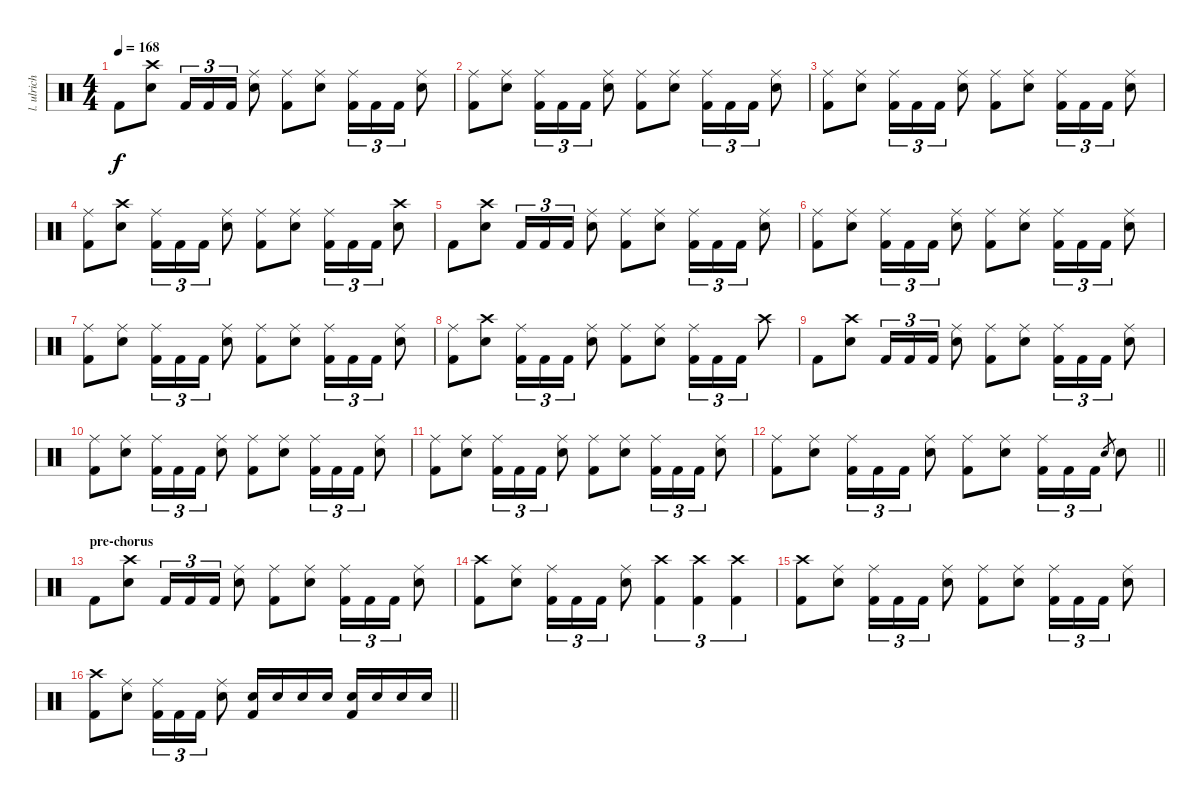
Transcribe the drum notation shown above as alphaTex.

\track ("l. ulrich - drums" "l. ulrich ") {instrument percussion}
\staff {score}
\articulation defaults
\ts (4 4)
\tempo 168
\clef neutral
\ks c "Kick (hit) 2".8{dy f}
("Crash high (hit)" "Snare (hit) 2").8 "Kick (hit) 2".16{tu (3 2)} "Kick (hit) 2".16{tu (3 2)} "Kick (hit) 2".16{tu (3 2)} ("Ride (middle)" "Snare (hit) 2").8 ("Ride (middle)" "Kick (hit) 2").8 ("Ride (middle)" "Snare (hit) 2").8 ("Ride (middle)" "Kick (hit) 2").16{tu (3 2)} "Kick (hit) 2".16{tu (3 2)} "Kick (hit) 2".16{tu (3 2)} ("Ride (middle)" "Snare (hit) 2").8 |
("Ride (middle)" "Kick (hit) 2").8 ("Ride (middle)" "Snare (hit) 2").8 ("Ride (middle)" "Kick (hit) 2").16{tu (3 2)} "Kick (hit) 2".16{tu (3 2)} "Kick (hit) 2".16{tu (3 2)} ("Ride (middle)" "Snare (hit) 2").8 ("Ride (middle)" "Kick (hit) 2").8 ("Ride (middle)" "Snare (hit) 2").8 ("Ride (middle)" "Kick (hit) 2").16{tu (3 2)} "Kick (hit) 2".16{tu (3 2)} "Kick (hit) 2".16{tu (3 2)} ("Ride (middle)" "Snare (hit) 2").8 |
("Ride (middle)" "Kick (hit) 2").8 ("Ride (middle)" "Snare (hit) 2").8 ("Ride (middle)" "Kick (hit) 2").16{tu (3 2)} "Kick (hit) 2".16{tu (3 2)} "Kick (hit) 2".16{tu (3 2)} ("Ride (middle)" "Snare (hit) 2").8 ("Ride (middle)" "Kick (hit) 2").8 ("Ride (middle)" "Snare (hit) 2").8 ("Ride (middle)" "Kick (hit) 2").16{tu (3 2)} "Kick (hit) 2".16{tu (3 2)} "Kick (hit) 2".16{tu (3 2)} ("Ride (middle)" "Snare (hit) 2").8 |
("Ride (middle)" "Kick (hit) 2").8 ("Crash high (hit)" "Snare (hit) 2").8 ("Ride (middle)" "Kick (hit) 2").16{tu (3 2)} "Kick (hit) 2".16{tu (3 2)} "Kick (hit) 2".16{tu (3 2)} ("Ride (middle)" "Snare (hit) 2").8 ("Ride (middle)" "Kick (hit) 2").8 ("Ride (middle)" "Snare (hit) 2").8 ("Ride (middle)" "Kick (hit) 2").16{tu (3 2)} "Kick (hit) 2".16{tu (3 2)} "Kick (hit) 2".16{tu (3 2)} ("Crash high (hit)" "Snare (hit) 2").8 |
"Kick (hit) 2".8 ("Crash high (hit)" "Snare (hit) 2").8 "Kick (hit) 2".16{tu (3 2)} "Kick (hit) 2".16{tu (3 2)} "Kick (hit) 2".16{tu (3 2)} ("Ride (middle)" "Snare (hit) 2").8 ("Ride (middle)" "Kick (hit) 2").8 ("Ride (middle)" "Snare (hit) 2").8 ("Ride (middle)" "Kick (hit) 2").16{tu (3 2)} "Kick (hit) 2".16{tu (3 2)} "Kick (hit) 2".16{tu (3 2)} ("Ride (middle)" "Snare (hit) 2").8 |
("Ride (middle)" "Kick (hit) 2").8 ("Ride (middle)" "Snare (hit) 2").8 ("Ride (middle)" "Kick (hit) 2").16{tu (3 2)} "Kick (hit) 2".16{tu (3 2)} "Kick (hit) 2".16{tu (3 2)} ("Ride (middle)" "Snare (hit) 2").8 ("Ride (middle)" "Kick (hit) 2").8 ("Ride (middle)" "Snare (hit) 2").8 ("Ride (middle)" "Kick (hit) 2").16{tu (3 2)} "Kick (hit) 2".16{tu (3 2)} "Kick (hit) 2".16{tu (3 2)} ("Ride (middle)" "Snare (hit) 2").8 |
("Ride (middle)" "Kick (hit) 2").8 ("Ride (middle)" "Snare (hit) 2").8 ("Ride (middle)" "Kick (hit) 2").16{tu (3 2)} "Kick (hit) 2".16{tu (3 2)} "Kick (hit) 2".16{tu (3 2)} ("Ride (middle)" "Snare (hit) 2").8 ("Ride (middle)" "Kick (hit) 2").8 ("Ride (middle)" "Snare (hit) 2").8 ("Ride (middle)" "Kick (hit) 2").16{tu (3 2)} "Kick (hit) 2".16{tu (3 2)} "Kick (hit) 2".16{tu (3 2)} ("Ride (middle)" "Snare (hit) 2").8 |
("Ride (middle)" "Kick (hit) 2").8 ("Crash high (hit)" "Snare (hit) 2").8 ("Ride (middle)" "Kick (hit) 2").16{tu (3 2)} "Kick (hit) 2".16{tu (3 2)} "Kick (hit) 2".16{tu (3 2)} ("Ride (middle)" "Snare (hit) 2").8 ("Ride (middle)" "Kick (hit) 2").8 ("Ride (middle)" "Snare (hit) 2").8 ("Ride (middle)" "Kick (hit) 2").16{tu (3 2)} "Kick (hit) 2".16{tu (3 2)} "Kick (hit) 2".16{tu (3 2)} "Crash high (hit)".8 |
"Kick (hit) 2".8 ("Crash high (hit)" "Snare (hit) 2").8 "Kick (hit) 2".16{tu (3 2)} "Kick (hit) 2".16{tu (3 2)} "Kick (hit) 2".16{tu (3 2)} ("Ride (middle)" "Snare (hit) 2").8 ("Ride (middle)" "Kick (hit) 2").8 ("Ride (middle)" "Snare (hit) 2").8 ("Ride (middle)" "Kick (hit) 2").16{tu (3 2)} "Kick (hit) 2".16{tu (3 2)} "Kick (hit) 2".16{tu (3 2)} ("Ride (middle)" "Snare (hit) 2").8 |
("Ride (middle)" "Kick (hit) 2").8 ("Ride (middle)" "Snare (hit) 2").8 ("Ride (middle)" "Kick (hit) 2").16{tu (3 2)} "Kick (hit) 2".16{tu (3 2)} "Kick (hit) 2".16{tu (3 2)} ("Ride (middle)" "Snare (hit) 2").8 ("Ride (middle)" "Kick (hit) 2").8 ("Ride (middle)" "Snare (hit) 2").8 ("Ride (middle)" "Kick (hit) 2").16{tu (3 2)} "Kick (hit) 2".16{tu (3 2)} "Kick (hit) 2".16{tu (3 2)} ("Ride (middle)" "Snare (hit) 2").8 |
("Ride (middle)" "Kick (hit) 2").8 ("Ride (middle)" "Snare (hit) 2").8 ("Ride (middle)" "Kick (hit) 2").16{tu (3 2)} "Kick (hit) 2".16{tu (3 2)} "Kick (hit) 2".16{tu (3 2)} ("Ride (middle)" "Snare (hit) 2").8 ("Ride (middle)" "Kick (hit) 2").8 ("Ride (middle)" "Snare (hit) 2").8 ("Ride (middle)" "Kick (hit) 2").16{tu (3 2)} "Kick (hit) 2".16{tu (3 2)} "Kick (hit) 2".16{tu (3 2)} ("Ride (middle)" "Snare (hit) 2").8 |
\barLineRight lightlight
("Ride (middle)" "Kick (hit) 2").8 ("Ride (middle)" "Snare (hit) 2").8 ("Ride (middle)" "Kick (hit) 2").16{tu (3 2)} "Kick (hit) 2".16{tu (3 2)} "Kick (hit) 2".16{tu (3 2)} ("Ride (middle)" "Snare (hit) 2").8 ("Ride (middle)" "Kick (hit) 2").8 ("Ride (middle)" "Snare (hit) 2").8 ("Ride (middle)" "Kick (hit) 2").16{tu (3 2)} "Kick (hit) 2".16{tu (3 2)} "Kick (hit) 2".16{tu (3 2)} "Snare (hit) 2".8{gr} "Snare (hit) 2".8 |
\section ("" "pre-chorus")
"Kick (hit) 2".8 ("Crash high (hit)" "Snare (hit) 2").8 "Kick (hit) 2".16{tu (3 2)} "Kick (hit) 2".16{tu (3 2)} "Kick (hit) 2".16{tu (3 2)} ("Ride (middle)" "Snare (hit) 2").8 ("Ride (middle)" "Kick (hit) 2").8 ("Ride (middle)" "Snare (hit) 2").8 ("Ride (middle)" "Kick (hit) 2").16{tu (3 2)} "Kick (hit) 2".16{tu (3 2)} "Kick (hit) 2".16{tu (3 2)} ("Ride (middle)" "Snare (hit) 2").8 |
("Crash high (hit)" "Kick (hit) 2").8 ("Ride (middle)" "Snare (hit) 2").8 ("Ride (middle)" "Kick (hit) 2").16{tu (3 2)} "Kick (hit) 2".16{tu (3 2)} "Kick (hit) 2".16{tu (3 2)} ("Ride (middle)" "Snare (hit) 2").8 ("Crash high (hit)" "Kick (hit) 2").4{tu (3 2)} ("Crash high (hit)" "Kick (hit) 2").4{tu (3 2)} ("Crash high (hit)" "Kick (hit) 2").4{tu (3 2)} |
("Crash high (hit)" "Kick (hit) 2").8 ("Ride (middle)" "Snare (hit) 2").8 ("Ride (middle)" "Kick (hit) 2").16{tu (3 2)} "Kick (hit) 2".16{tu (3 2)} "Kick (hit) 2".16{tu (3 2)} ("Ride (middle)" "Snare (hit) 2").8 ("Ride (middle)" "Kick (hit) 2").8 ("Ride (middle)" "Snare (hit) 2").8 ("Ride (middle)" "Kick (hit) 2").16{tu (3 2)} "Kick (hit) 2".16{tu (3 2)} "Kick (hit) 2".16{tu (3 2)} ("Ride (middle)" "Snare (hit) 2").8 |
\barLineRight lightlight
("Crash high (hit)" "Kick (hit) 2").8 ("Ride (middle)" "Snare (hit) 2").8 ("Ride (middle)" "Kick (hit) 2").16{tu (3 2)} "Kick (hit) 2".16{tu (3 2)} "Kick (hit) 2".16{tu (3 2)} ("Ride (middle)" "Snare (hit) 2").8 ("Snare (hit) 2" "Kick (hit) 2").16 "Snare (hit) 2".16 "Snare (hit) 2".16 "Snare (hit) 2".16 ("Snare (hit) 2" "Kick (hit) 2").16 "Snare (hit) 2".16 "Snare (hit) 2".16 "Snare (hit) 2".16
